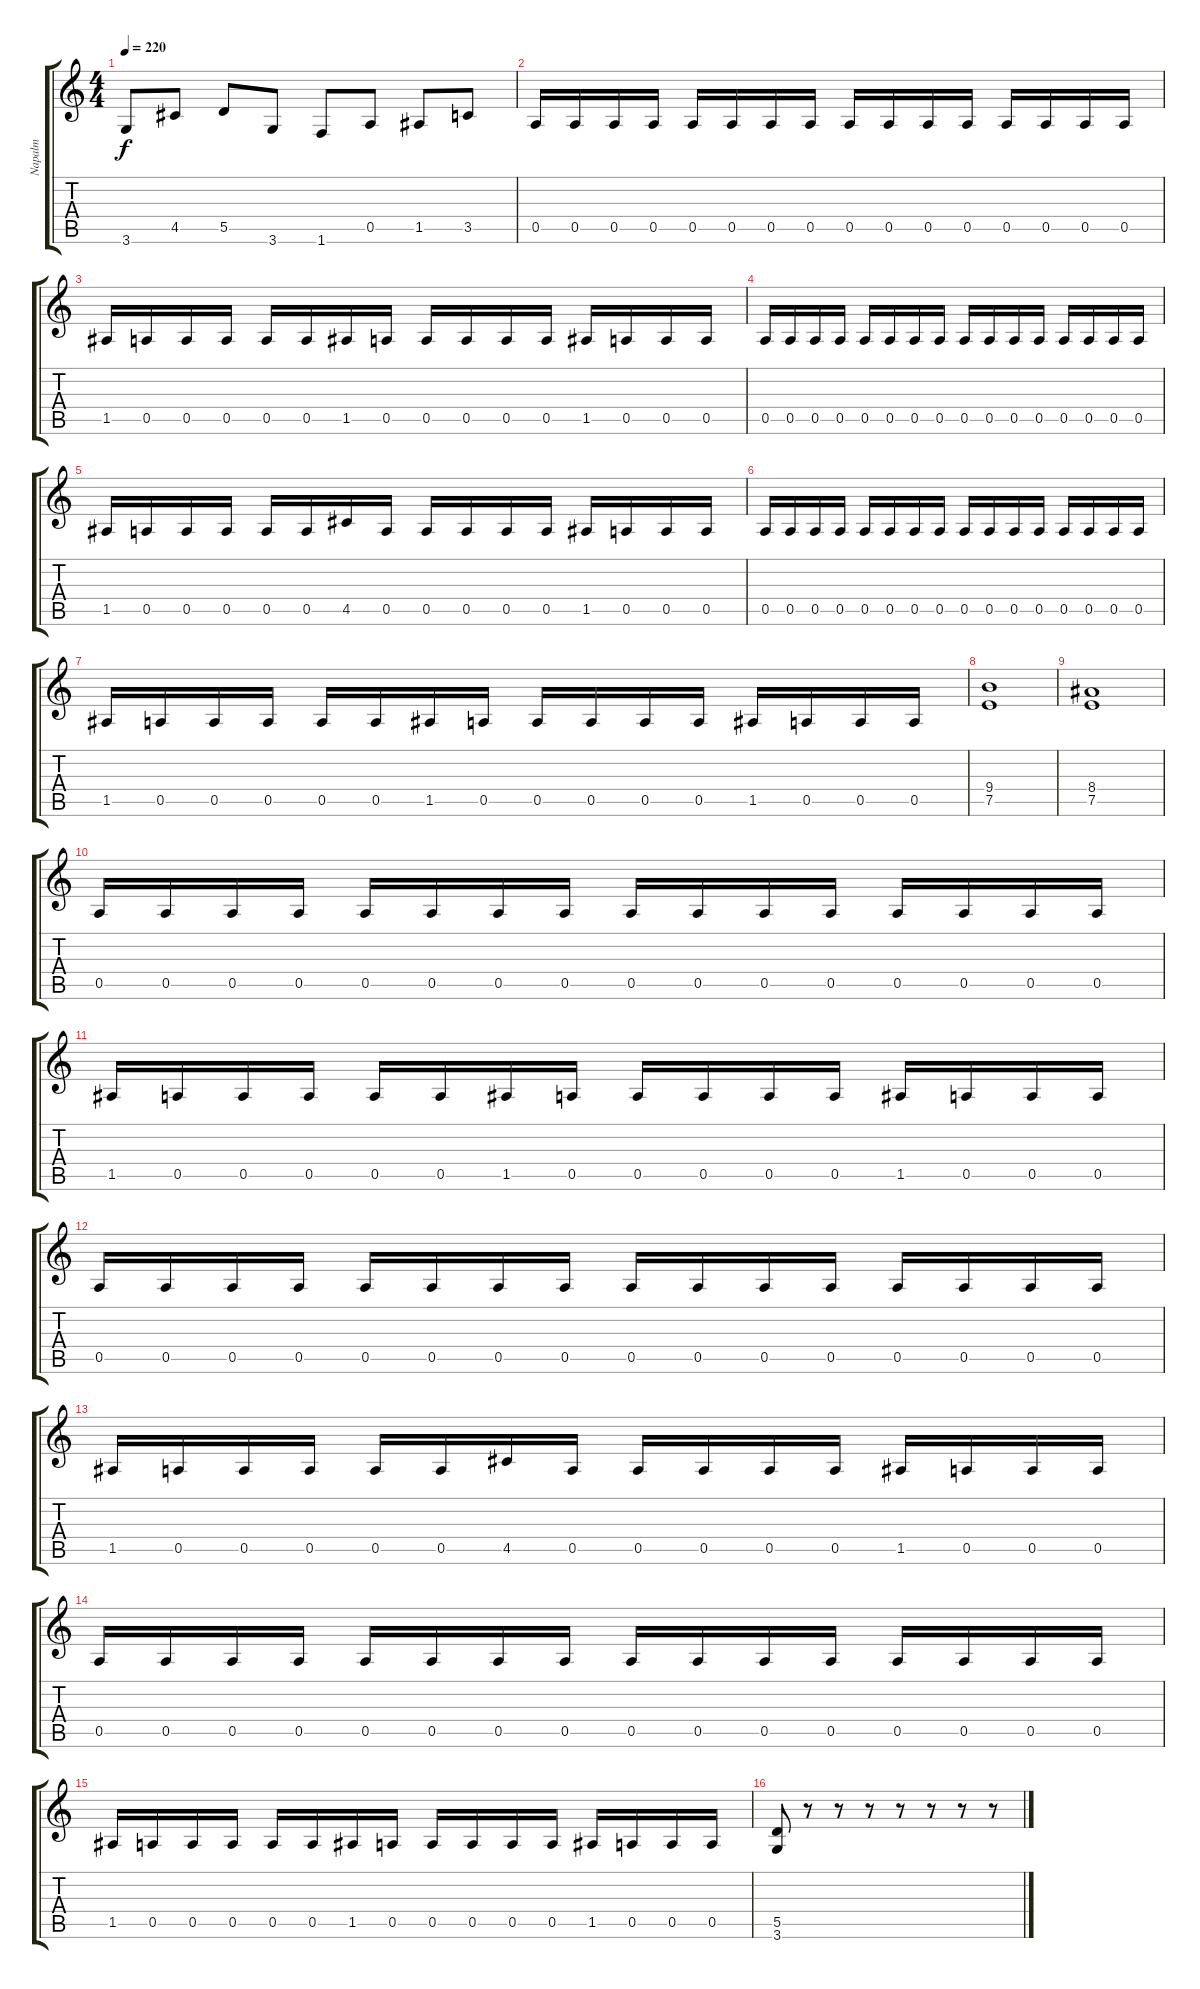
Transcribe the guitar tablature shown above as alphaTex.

\track ("Napalm" "Napalm") {instrument distortionguitar}
\staff {score tabs}
\tuning (E4 B3 G3 D3 A2 E2) {hide}
\ts (4 4)
\tempo 220
\clef g2
\ks c
3.6.8{dy f} 4.5.8 5.5.8 3.6.8 1.6.8 0.5.8 1.5.8 3.5.8 |
0.5.16 0.5.16 0.5.16 0.5.16 0.5.16 0.5.16 0.5.16 0.5.16 0.5.16 0.5.16 0.5.16 0.5.16 0.5.16 0.5.16 0.5.16 0.5.16 |
1.5.16 0.5.16 0.5.16 0.5.16 0.5.16 0.5.16 1.5.16 0.5.16 0.5.16 0.5.16 0.5.16 0.5.16 1.5.16 0.5.16 0.5.16 0.5.16 |
0.5.16 0.5.16 0.5.16 0.5.16 0.5.16 0.5.16 0.5.16 0.5.16 0.5.16 0.5.16 0.5.16 0.5.16 0.5.16 0.5.16 0.5.16 0.5.16 |
1.5.16 0.5.16 0.5.16 0.5.16 0.5.16 0.5.16 4.5.16 0.5.16 0.5.16 0.5.16 0.5.16 0.5.16 1.5.16 0.5.16 0.5.16 0.5.16 |
0.5.16 0.5.16 0.5.16 0.5.16 0.5.16 0.5.16 0.5.16 0.5.16 0.5.16 0.5.16 0.5.16 0.5.16 0.5.16 0.5.16 0.5.16 0.5.16 |
1.5.16 0.5.16 0.5.16 0.5.16 0.5.16 0.5.16 1.5.16 0.5.16 0.5.16 0.5.16 0.5.16 0.5.16 1.5.16 0.5.16 0.5.16 0.5.16 |
(9.4 7.5).1 |
(8.4 7.5).1 |
0.5.16 0.5.16 0.5.16 0.5.16 0.5.16 0.5.16 0.5.16 0.5.16 0.5.16 0.5.16 0.5.16 0.5.16 0.5.16 0.5.16 0.5.16 0.5.16 |
1.5.16 0.5.16 0.5.16 0.5.16 0.5.16 0.5.16 1.5.16 0.5.16 0.5.16 0.5.16 0.5.16 0.5.16 1.5.16 0.5.16 0.5.16 0.5.16 |
0.5.16 0.5.16 0.5.16 0.5.16 0.5.16 0.5.16 0.5.16 0.5.16 0.5.16 0.5.16 0.5.16 0.5.16 0.5.16 0.5.16 0.5.16 0.5.16 |
1.5.16 0.5.16 0.5.16 0.5.16 0.5.16 0.5.16 4.5.16 0.5.16 0.5.16 0.5.16 0.5.16 0.5.16 1.5.16 0.5.16 0.5.16 0.5.16 |
0.5.16 0.5.16 0.5.16 0.5.16 0.5.16 0.5.16 0.5.16 0.5.16 0.5.16 0.5.16 0.5.16 0.5.16 0.5.16 0.5.16 0.5.16 0.5.16 |
1.5.16 0.5.16 0.5.16 0.5.16 0.5.16 0.5.16 1.5.16 0.5.16 0.5.16 0.5.16 0.5.16 0.5.16 1.5.16 0.5.16 0.5.16 0.5.16 |
(5.5 3.6).8 r.8 r.8 r.8 r.8 r.8 r.8 r.8
